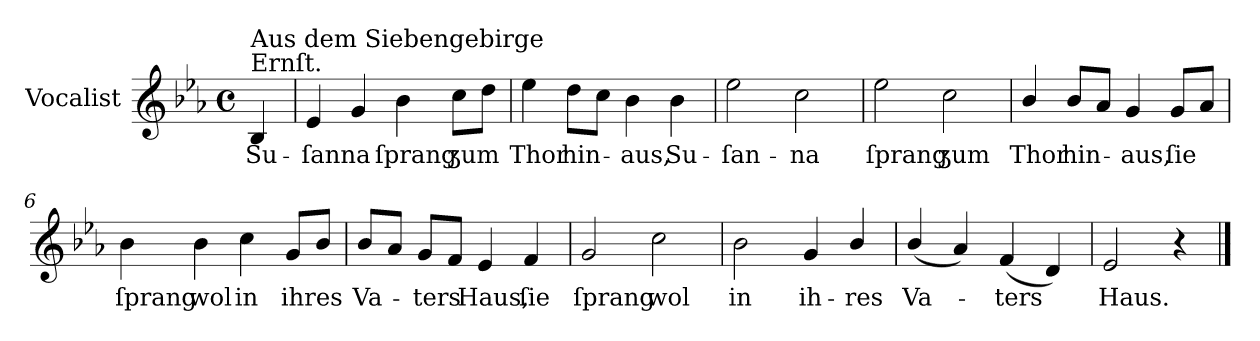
**kern	**text
*part1	*part1
*staff1	*staff1
*I"Vocalist	*
*k[b-e-a-]	*
*E-:	*
*M4/4	*
*met(c)	*
=	=
!LO:TX:a:t=Ernſt.	!
!LO:TX:a:t=Aus dem Siebengebirge	!
4B-	Su-
=1	=1
4e-	-ſanna
4g	.
4b-	ſprang
8ccL	ʒum
8ddJ	.
=2	=2
4ee-	Thor
8ddL	hin-
8ccJ	.
4b-	-aus,
4b-	Su-
=3	=3
2ee-	-ſan-
2cc	-na
=4	=4
2ee-	ſprang
2cc	ʒum
=5	=5
4b-/	Thor
8b-L	hin-
8a-J	.
4g	-aus,
8gL	ſie
8a-J	.
=6	=6
4b-	ſprang
4b-	wol
4cc	in
8gL	ihres
8b-J	.
=7	=7
8b-L	Va-
8a-J	.
8gL	-ters
8fJ	.
4e-	Haus,
4f	ſie
=8	=8
2g	ſprang
2cc	wol
=9	=9
2b-	in
4g	ih-
4b-/	-res
=10	=10
(4b-/	Va-
4a-)	.
(4f	-ters
4d)	.
=11	=11
2e-	Haus.
4r	.
==	==
*-	*-
